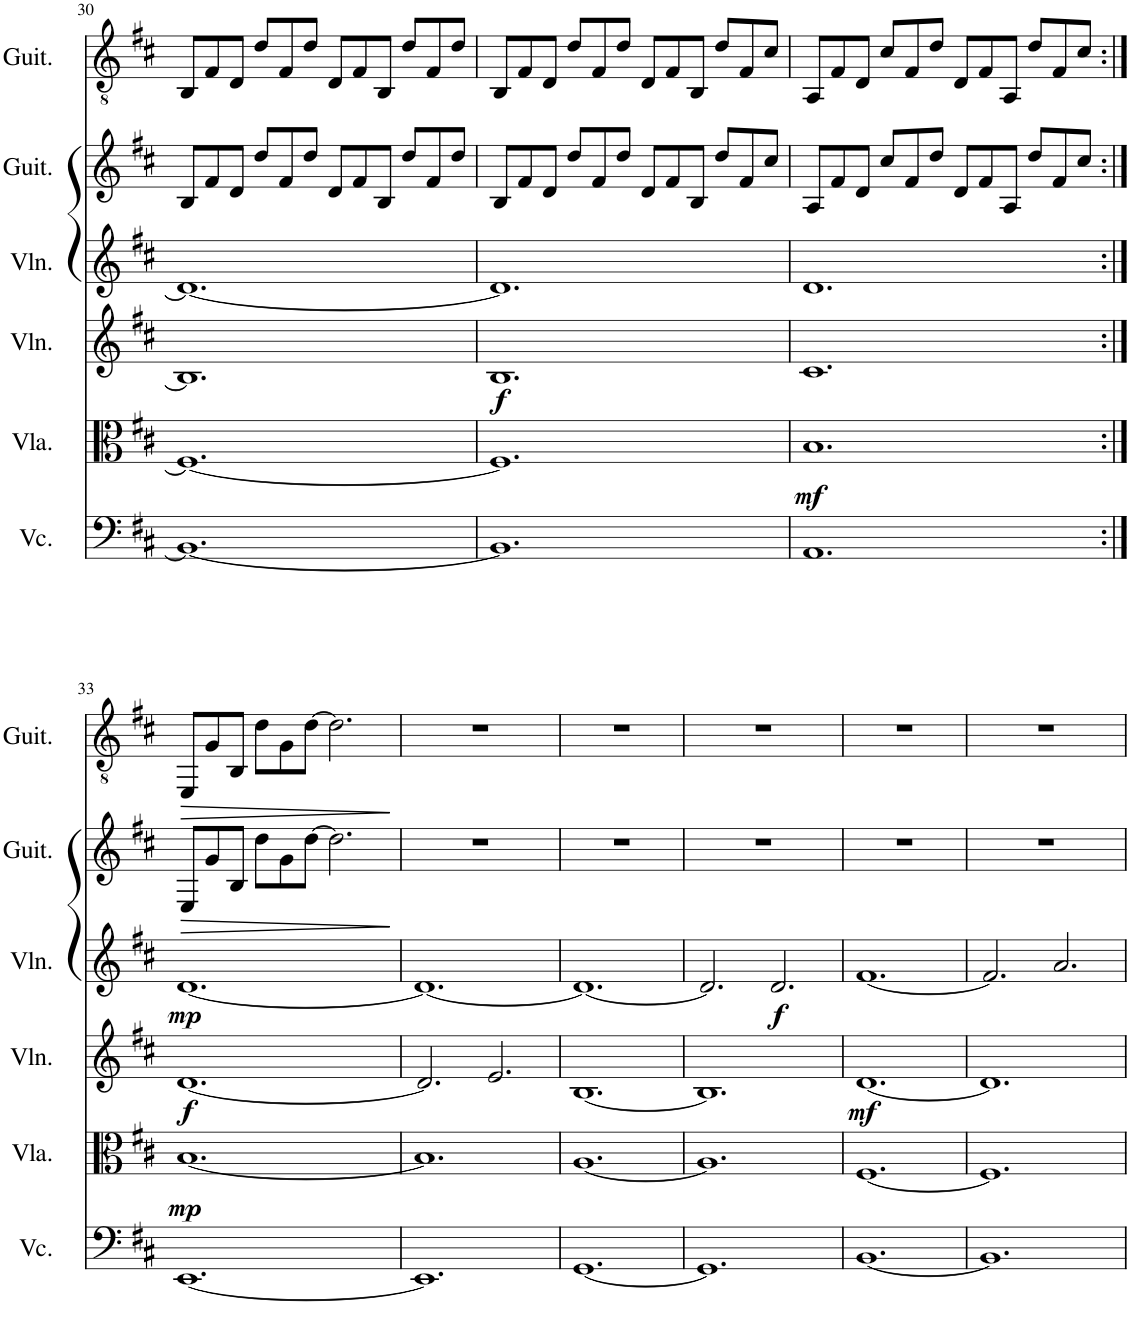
**kern	**kern	**dynam	**kern	**dynam	**kern	**dynam	**kern	**dynam	**kern	**dynam
*part6	*part5	*part5	*part4	*part4	*part3	*part3	*part2	*part2	*part1	*part1
*staff6	*staff5	*staff5	*staff4	*staff4	*staff3	*staff3	*staff2	*staff2	*staff1	*staff1
*I"Violoncello	*I"Viola	*	*I"Violin	*	*I"Violin	*	*I"Classical Guitar	*	*I"Acoustic Guitar	*
*I'Vc.	*I'Vla.	*	*I'Vln.	*	*I'Vln.	*	*I'Guit.	*	*I'Guit.	*
!!LO:PB:g=z
*clefF4	*clefC3	*	*clefG2	*	*clefG2	*	*clefG2	*	*clefGv2	*
*	*	*	*	*	*	*	*Trd7c12	*	*	*
*k[f#c#]	*k[f#c#]	*	*k[f#c#]	*	*k[f#c#]	*	*k[f#c#]	*	*k[f#c#]	*
*M12/8	*M12/8	*	*M12/8	*	*M12/8	*	*M12/8	*	*M12/8	*
=30	=30	=30	=30	=30	=30	=30	=30	=30	=30	=30
1.BB_	1.F#_	.	1.B]	.	1.d_	.	8B/L	.	8BB/L	.
.	.	.	.	.	.	.	8f#/	.	8F#/	.
.	.	.	.	.	.	.	8d/J	.	8D/J	.
.	.	.	.	.	.	.	8dd/L	.	8d/L	.
.	.	.	.	.	.	.	8f#/	.	8F#/	.
.	.	.	.	.	.	.	8dd/J	.	8d/J	.
.	.	.	.	.	.	.	8d/L	.	8D/L	.
.	.	.	.	.	.	.	8f#/	.	8F#/	.
.	.	.	.	.	.	.	8B/J	.	8BB/J	.
.	.	.	.	.	.	.	8dd/L	.	8d/L	.
.	.	.	.	.	.	.	8f#/	.	8F#/	.
.	.	.	.	.	.	.	8dd/J	.	8d/J	.
=31	=31	=31	=31	=31	=31	=31	=31	=31	=31	=31
!	!	!	!	!LO:DY:b	!	!	!	!	!	!
1.BB]	1.F#]	.	1.B	f	1.d]	.	8B/L	.	8BB/L	.
.	.	.	.	.	.	.	8f#/	.	8F#/	.
.	.	.	.	.	.	.	8d/J	.	8D/J	.
.	.	.	.	.	.	.	8dd/L	.	8d/L	.
.	.	.	.	.	.	.	8f#/	.	8F#/	.
.	.	.	.	.	.	.	8dd/J	.	8d/J	.
.	.	.	.	.	.	.	8d/L	.	8D/L	.
.	.	.	.	.	.	.	8f#/	.	8F#/	.
.	.	.	.	.	.	.	8B/J	.	8BB/J	.
.	.	.	.	.	.	.	8dd/L	.	8d/L	.
.	.	.	.	.	.	.	8f#/	.	8F#/	.
.	.	.	.	.	.	.	8cc#/J	.	8c#/J	.
=32	=32	=32	=32	=32	=32	=32	=32	=32	=32	=32
!	!	!LO:DY:b	!	!	!	!	!	!	!	!
1.AA	1.B	mf	1.c#	.	1.d	.	8A/L	.	8AA/L	.
.	.	.	.	.	.	.	8f#/	.	8F#/	.
.	.	.	.	.	.	.	8d/J	.	8D/J	.
.	.	.	.	.	.	.	8cc#/L	.	8c#/L	.
.	.	.	.	.	.	.	8f#/	.	8F#/	.
.	.	.	.	.	.	.	8dd/J	.	8d/J	.
.	.	.	.	.	.	.	8d/L	.	8D/L	.
.	.	.	.	.	.	.	8f#/	.	8F#/	.
.	.	.	.	.	.	.	8A/J	.	8AA/J	.
.	.	.	.	.	.	.	8dd/L	.	8d/L	.
.	.	.	.	.	.	.	8f#/	.	8F#/	.
.	.	.	.	.	.	.	8cc#/J	.	8c#/J	.
!!LO:LB:g=z
=33:|!	=33:|!	=33:|!	=33:|!	=33:|!	=33:|!	=33:|!	=33:|!	=33:|!	=33:|!	=33:|!
!	!	!LO:DY:b	!	!LO:DY:b	!	!LO:DY:b	!	!LO:HP:b	!	!LO:HP:b
[1.EE	[1.B	mp	[1.d	f	[1.d	mp	8E/L	>	8EE/L	>
.	.	.	.	.	.	.	8g/	.	8G/	.
.	.	.	.	.	.	.	8B/J	.	8BB/J	.
.	.	.	.	.	.	.	8dd\L	.	8d\L	.
.	.	.	.	.	.	.	8g\	.	8G\	.
.	.	.	.	.	.	.	[8dd\J	.	[8d\J	.
.	.	.	.	.	.	.	2.dd\]	.	2.d\]	.
.	.	.	.	.	.	.	.	]	.	]
=34	=34	=34	=34	=34	=34	=34	=34	=34	=34	=34
1.EE]	1.B]	.	2.d/]	.	1.d_	.	1.r	.	1.r	.
.	.	.	2.e/	.	.	.	.	.	.	.
=35	=35	=35	=35	=35	=35	=35	=35	=35	=35	=35
[1.GG	[1.A	.	[1.B	.	1.d_	.	1.r	.	1.r	.
=36	=36	=36	=36	=36	=36	=36	=36	=36	=36	=36
1.GG]	1.A]	.	1.B]	.	2.d/]	.	1.r	.	1.r	.
!	!	!	!	!	!	!LO:DY:b	!	!	!	!
.	.	.	.	.	2.d/	f	.	.	.	.
=37	=37	=37	=37	=37	=37	=37	=37	=37	=37	=37
!	!	!	!	!LO:DY:b	!	!	!	!	!	!
[1.BB	[1.F#	.	[1.d	mf	[1.f#	.	1.r	.	1.r	.
=38	=38	=38	=38	=38	=38	=38	=38	=38	=38	=38
1.BB]	1.F#]	.	1.d]	.	2.f#/]	.	1.r	.	1.r	.
.	.	.	.	.	2.a/	.	.	.	.	.
=	=	=	=	=	=	=	=	=	=	=
*-	*-	*-	*-	*-	*-	*-	*-	*-	*-	*-
